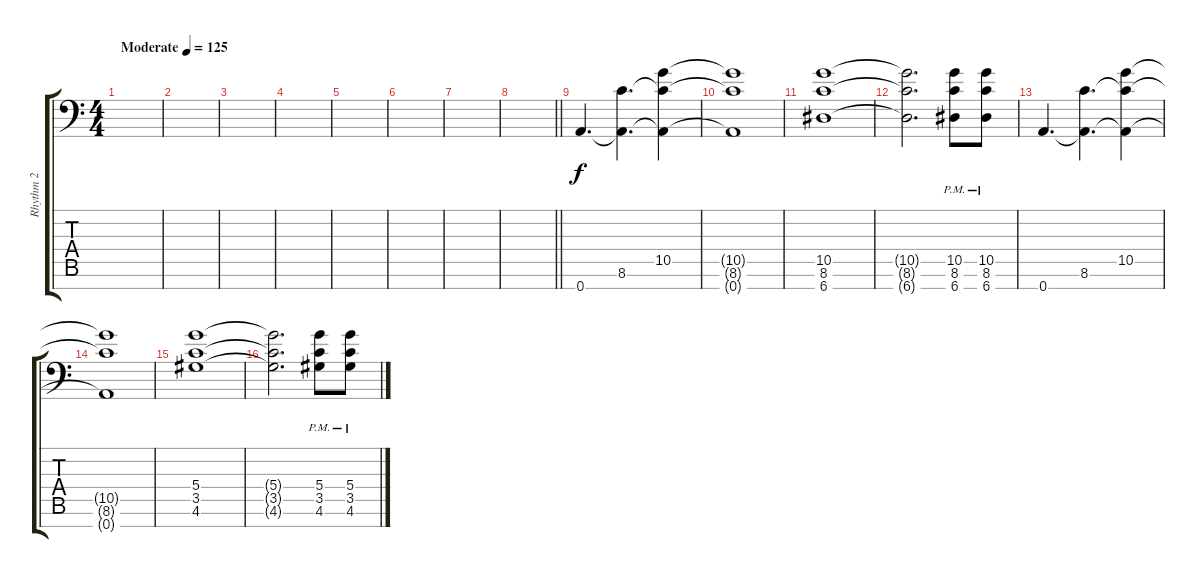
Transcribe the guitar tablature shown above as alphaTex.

\track ("Rhythm 2" "Rhythm 2") {instrument overdrivenguitar}
\staff {score tabs}
\tuning (E4 B3 G3 D3 A2 E2 A1) {hide}
\ts (4 4)
\tempo (125 "Moderate")
\clef f4
\ks c
|
|
|
|
|
|
|
\barLineRight lightlight
|
0.7.4{d} (8.6 0.7{t}).4{d} (10.5 8.6{t} 0.7{t}).4 |
(10.5{t} 8.6{t} 0.7{t}).1 |
(10.5 8.6 6.7).1 |
(10.5{t} 8.6{t} 6.7{t}).2{d} (10.5{pm} 8.6{pm} 6.7{pm}).8 (10.5{pm} 8.6{pm} 6.7{pm}).8 |
0.7.4{d} (8.6 0.7{t}).4{d} (10.5 8.6{t} 0.7{t}).4 |
(10.5{t} 8.6{t} 0.7{t}).1 |
(5.4 3.5 4.6).1 |
(5.4{t} 3.5{t} 4.6{t}).2{d} (5.4{pm} 3.5{pm} 4.6{pm}).8 (5.4{pm} 3.5{pm} 4.6{pm}).8
